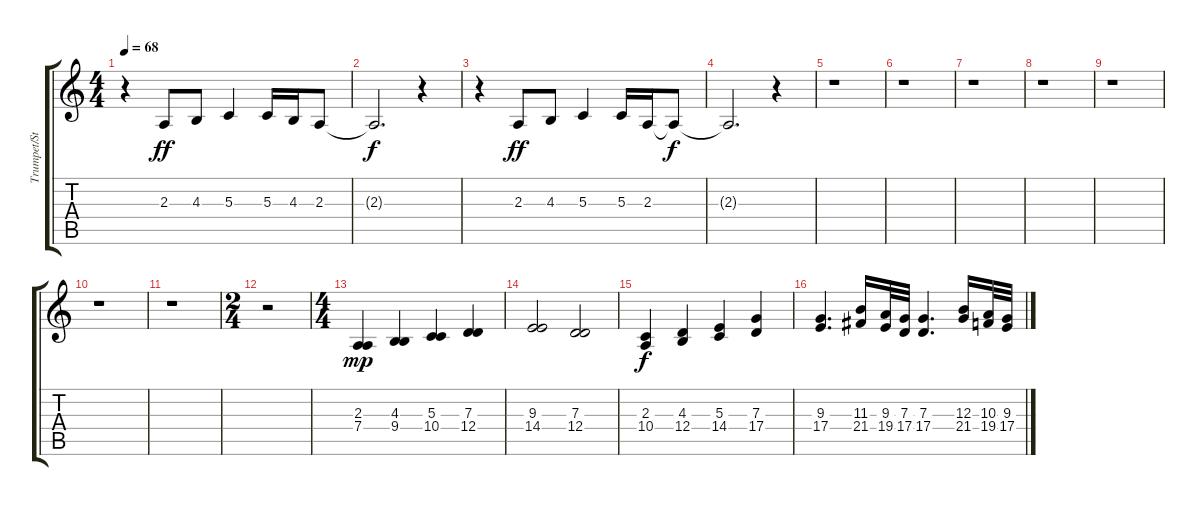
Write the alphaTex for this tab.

\track ("Trumpet/Strings/Violin" "Trumpet/St") {instrument stringensemble1}
\staff {score tabs}
\tuning (E4 B3 G3 D3 A2 E2) {hide}
\ts (4 4)
\tempo 68
\clef g2
\ks c
r.4{dy f} 2.3.8{dy ff} 4.3.8 5.3.4 5.3.16 4.3.16 2.3.8 |
2.3{t}.2{d dy f} r.4 |
r.4 2.3.8{dy ff} 4.3.8 5.3.4 5.3.16 2.3.16 2.3{t}.8{dy f} |
2.3{t}.2{d} r.4 |
r.1 |
r.1 |
r.1 |
r.1 |
r.1 |
r.1 |
r.1 |
\ts (2 4)
r.2 |
\ts (4 4)
(2.3 7.4).4{dy mp volume 12 balance 8 instrument stringensemble1} (4.3 9.4).4 (5.3 10.4).4 (7.3 12.4).4 |
(9.3 14.4).2 (7.3 12.4).2 |
(2.3 10.4).4{dy f} (4.3 12.4).4 (5.3 14.4).4 (7.3 17.4).4 |
(9.3 17.4).4{d} (11.3 21.4).16 (9.3 19.4).32 (7.3 17.4).32 (7.3 17.4).4{d} (12.3 21.4).16 (10.3 19.4).32 (9.3 17.4).32
